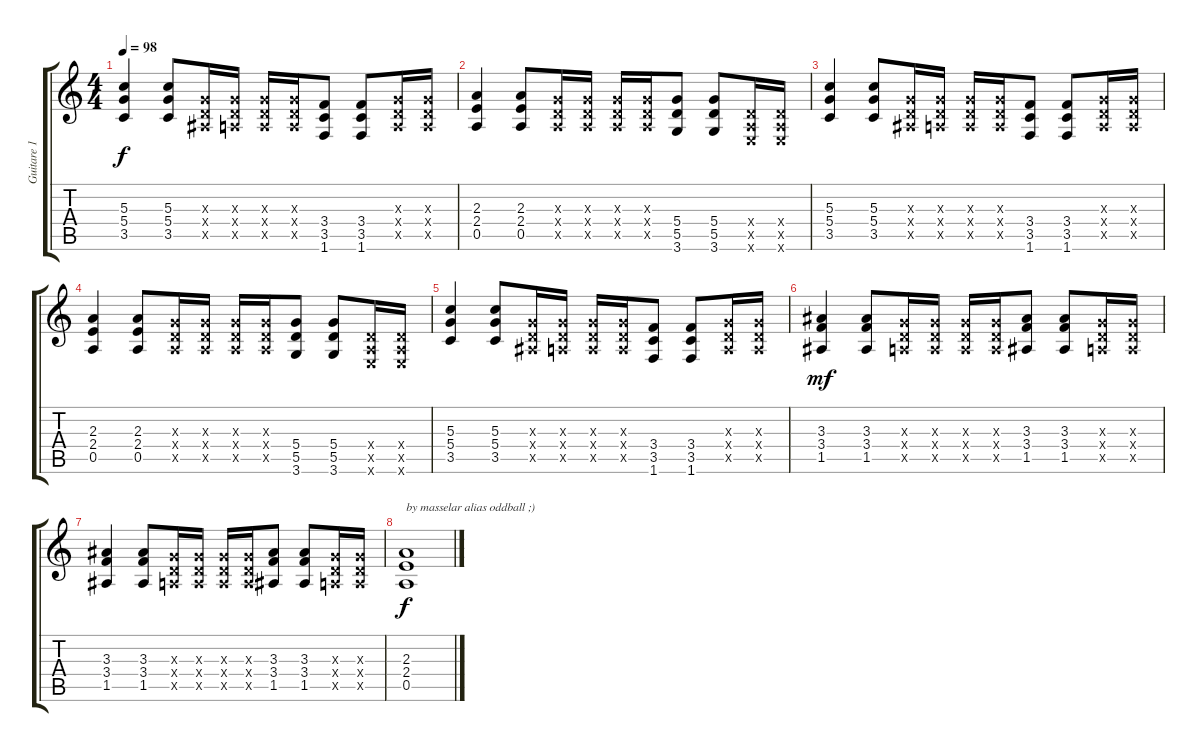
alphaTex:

\track ("Guitare 1" "Guitare 1") {instrument acousticguitarsteel}
\staff {score tabs}
\tuning (E4 B3 G3 D3 A2 E2) {hide}
\ts (4 4)
\tempo 98
\clef g2
\ks c
(5.3 5.4 3.5).4{dy f} (5.3 5.4 3.5).8 (0.3{x} 0.4{x} 1.5{x}).16 (0.3{x} 0.4{x} 0.5{x}).16 (0.3{x} 0.4{x} 0.5{x}).16 (0.3{x} 0.4{x} 0.5{x}).16 (3.4 3.5 1.6).8 (3.4 3.5 1.6).8 (0.3{x} 0.4{x} 0.5{x}).16 (0.3{x} 0.4{x} 0.5{x}).16 |
(2.3 2.4 0.5).4 (2.3 2.4 0.5).8 (0.3{x} 0.4{x} 0.5{x}).16 (0.3{x} 0.4{x} 0.5{x}).16 (0.3{x} 0.4{x} 0.5{x}).16 (0.3{x} 0.4{x} 0.5{x}).16 (5.4 5.5 3.6).8 (5.4 5.5 3.6).8 (0.4{x} 0.5{x} 0.6{x}).16 (0.4{x} 0.5{x} 0.6{x}).16 |
(5.3 5.4 3.5).4 (5.3 5.4 3.5).8 (0.3{x} 0.4{x} 1.5{x}).16 (0.3{x} 0.4{x} 0.5{x}).16 (0.3{x} 0.4{x} 0.5{x}).16 (0.3{x} 0.4{x} 0.5{x}).16 (3.4 3.5 1.6).8 (3.4 3.5 1.6).8 (0.3{x} 0.4{x} 0.5{x}).16 (0.3{x} 0.4{x} 0.5{x}).16 |
(2.3 2.4 0.5).4 (2.3 2.4 0.5).8 (0.3{x} 0.4{x} 0.5{x}).16 (0.3{x} 0.4{x} 0.5{x}).16 (0.3{x} 0.4{x} 0.5{x}).16 (0.3{x} 0.4{x} 0.5{x}).16 (5.4 5.5 3.6).8 (5.4 5.5 3.6).8 (0.4{x} 0.5{x} 0.6{x}).16 (0.4{x} 0.5{x} 0.6{x}).16 |
(5.3 5.4 3.5).4 (5.3 5.4 3.5).8 (0.3{x} 0.4{x} 1.5{x}).16 (0.3{x} 0.4{x} 0.5{x}).16 (0.3{x} 0.4{x} 0.5{x}).16 (0.3{x} 0.4{x} 0.5{x}).16 (3.4 3.5 1.6).8 (3.4 3.5 1.6).8 (0.3{x} 0.4{x} 0.5{x}).16 (0.3{x} 0.4{x} 0.5{x}).16 |
(3.3 3.4 1.5).4{dy mf} (3.3 3.4 1.5).8 (0.3{x} 0.4{x} 0.5{x}).16 (0.3{x} 0.4{x} 0.5{x}).16 (0.3{x} 0.4{x} 0.5{x}).16 (0.3{x} 0.4{x} 0.5{x}).16 (3.3 3.4 1.5).8 (3.3 3.4 1.5).8 (0.3{x} 0.4{x} 0.5{x}).16 (0.3{x} 0.4{x} 0.5{x}).16 |
(3.3 3.4 1.5).4 (3.3 3.4 1.5).8 (0.3{x} 0.4{x} 0.5{x}).16 (0.3{x} 0.4{x} 0.5{x}).16 (0.3{x} 0.4{x} 0.5{x}).16 (0.3{x} 0.4{x} 0.5{x}).16 (3.3 3.4 1.5).8 (3.3 3.4 1.5).8 (0.3{x} 0.4{x} 0.5{x}).16 (0.3{x} 0.4{x} 0.5{x}).16 |
(2.3 2.4 0.5).1{txt "by masselar alias oddball ;)" dy f}
